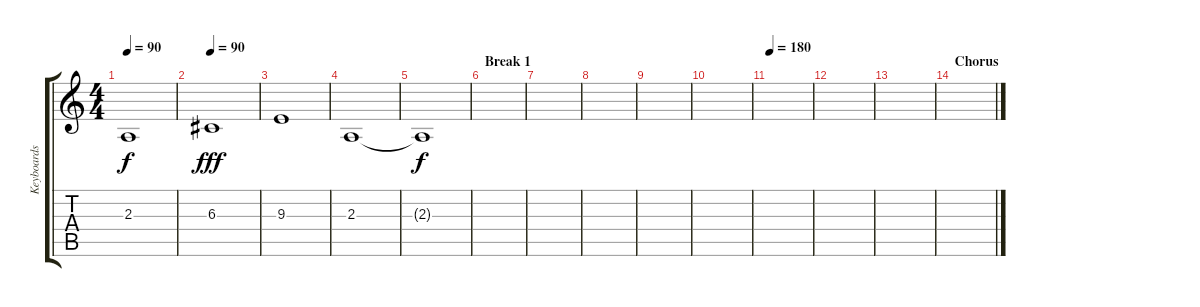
\track ("Keyboards IV (Voice)" "Keyboards ") {instrument voiceoohs}
\staff {score tabs}
\tuning (E4 B3 G3 D3 A2 E2) {hide}
\ts (4 4)
\tempo 90
\clef g2
\ks c
2.3{t}.1{dy f} |
\tempo 90
6.3.1{dy fff volume 16} |
9.3.1 |
2.3.1{volume 11} |
2.3{t}.1{dy f} |
\section ("" "Break 1")
|
|
|
|
|
\tempo 180
|
|
|
\section ("" "Chorus")
